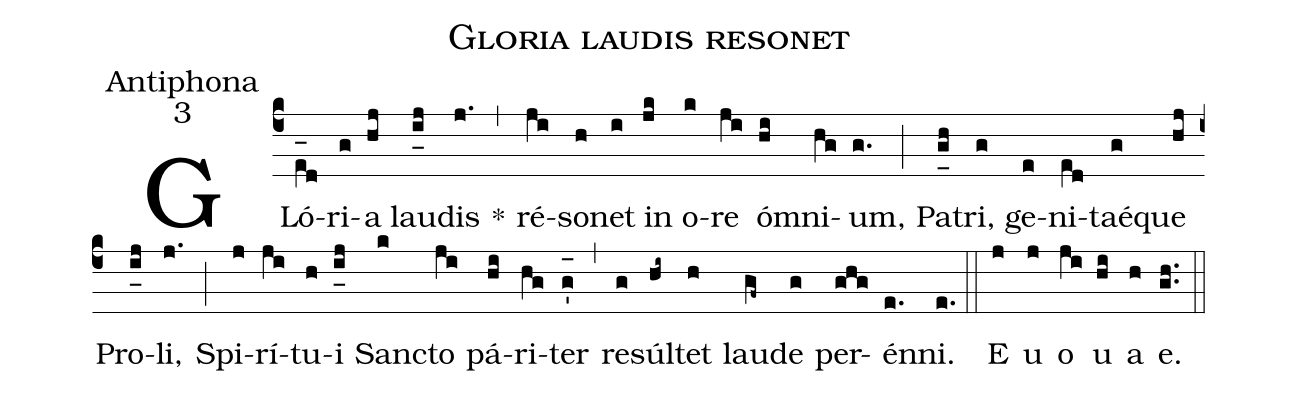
name:Gloria laudis resonet;
office-part:Antiphona;
mode:3;
%%
(c4) GLó(e_[oh:h][ll:1]d)ri(g)a(hj) lau(i_[uh:l]j)dis(j.) *(,) ré(ji)so(h)net(i) in(jk) o(k)re(ji) ó(hi)mni(hg)um,(g.) (;) Pa(g_[uh:l]h)tri,(g) ge(e)ni(e[ll:1]d)taé(g)que(hj) Pro(i_[uh:l]j)li,(j.) (;) Spi(j)rí(ji)tu(h)i(i_[uh:l]j) San(k)cto(ji) pá(hi)ri(hg)ter(g'_[oh:h]) (,) re(g)súl(hi~)tet(h) lau(gf~)de(g) per(ghg)én(e.)ni.(e.) (::) <eu>E(j) u(j) o(ji) u(hi) a(h) e.</eu>(gh..) (::)
